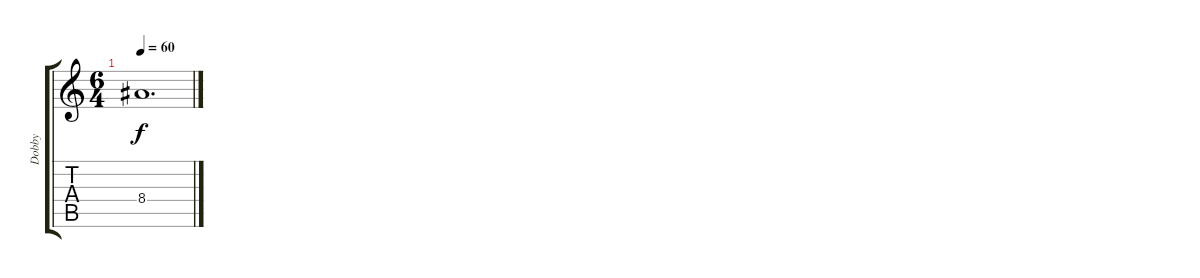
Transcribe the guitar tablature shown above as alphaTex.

\track ("Dobby" "Dobby") {instrument distortionguitar}
\staff {score tabs}
\tuning (E4 B3 G3 D3 A2 E2) {hide}
\ts (6 4)
\tempo 60
\clef g2
\ks c
8.4{t}.1{d dy f}
